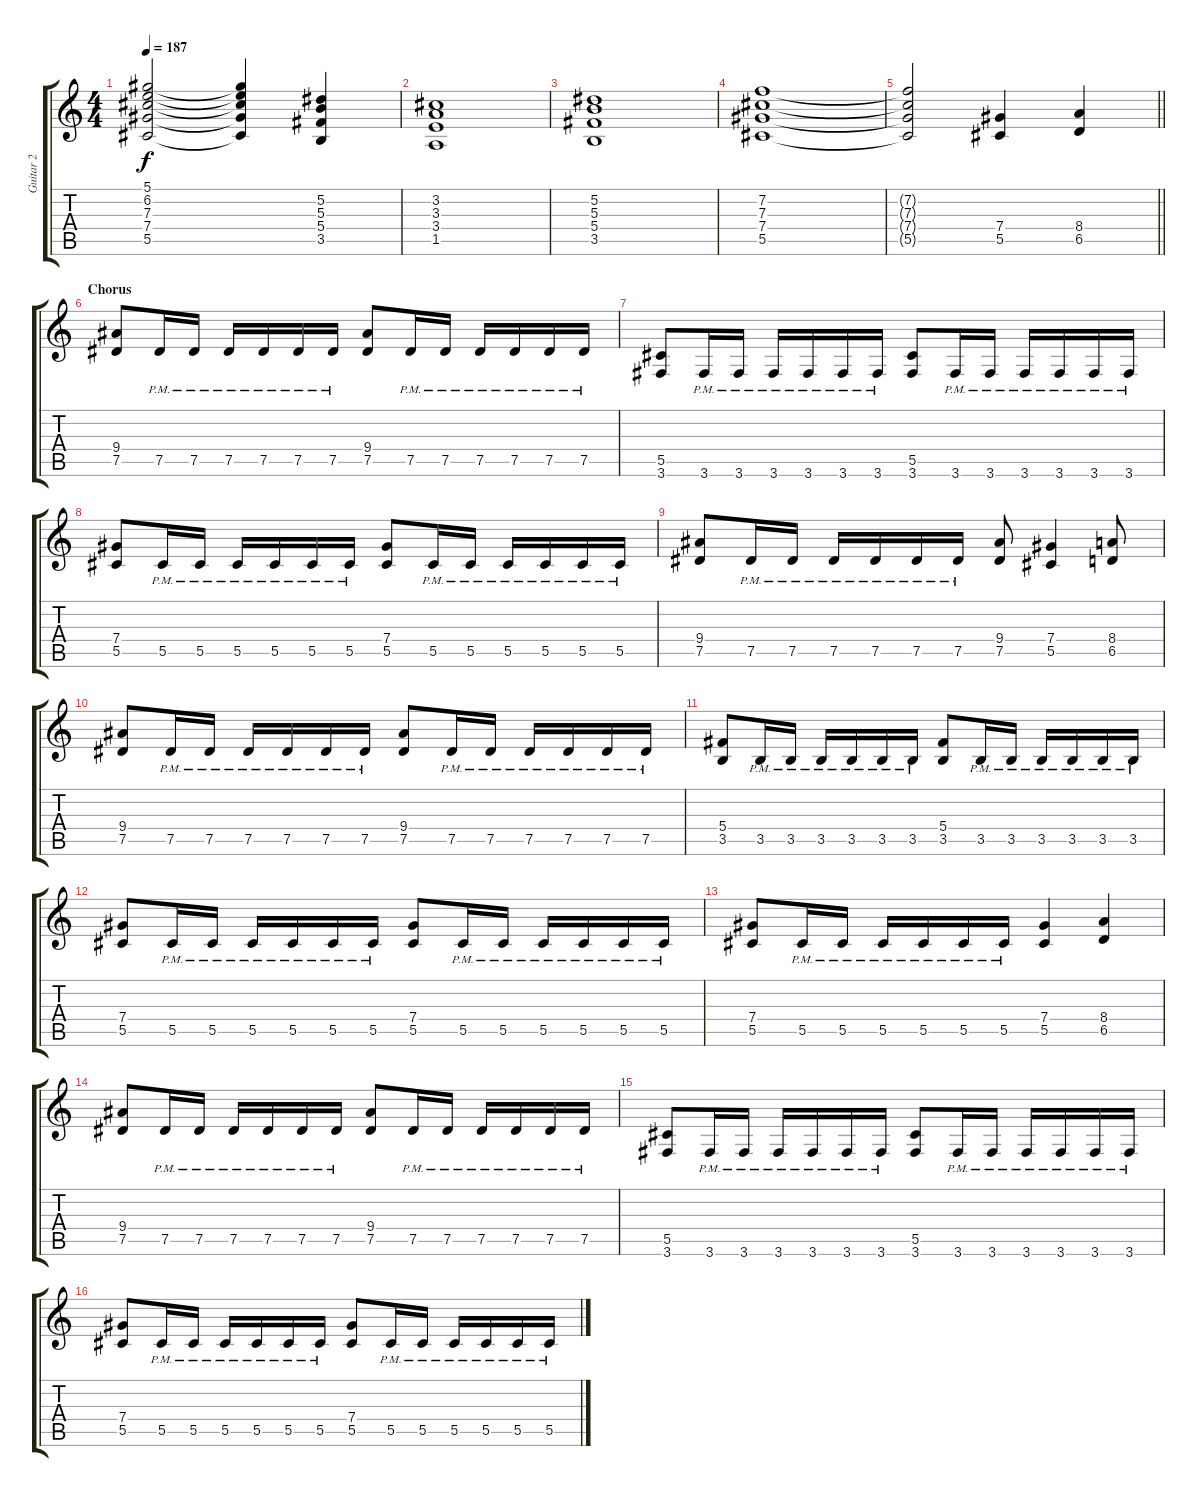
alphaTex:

\track ("Guitar 2" "Guitar 2") {instrument overdrivenguitar}
\staff {score tabs}
\tuning (Eb4 Bb3 Gb3 Db3 Ab2 Eb2) {hide}
\ts (4 4)
\tempo 187
\clef g2
\ks c
(5.1{t} 6.2{t} 7.3{t} 7.4{t} 5.5{t}).2{dy f} (5.1{t} 6.2{t} 7.3{t} 7.4{t} 5.5{t}).4 (5.2 5.3 5.4 3.5).4 |
(3.2 3.3 3.4 1.5).1 |
(5.2 5.3 5.4 3.5).1 |
(7.2 7.3 7.4 5.5).1 |
\barLineRight lightlight
(7.2{t} 7.3{t} 7.4{t} 5.5{t}).2 (7.4 5.5).4 (8.4 6.5).4 |
\section ("" "Chorus")
(9.4 7.5).8 7.5{pm}.16 7.5{pm}.16 7.5{pm}.16 7.5{pm}.16 7.5{pm}.16 7.5{pm}.16 (9.4 7.5).8 7.5{pm}.16 7.5{pm}.16 7.5{pm}.16 7.5{pm}.16 7.5{pm}.16 7.5{pm}.16 |
(5.5 3.6).8 3.6{pm}.16 3.6{pm}.16 3.6{pm}.16 3.6{pm}.16 3.6{pm}.16 3.6{pm}.16 (5.5 3.6).8 3.6{pm}.16 3.6{pm}.16 3.6{pm}.16 3.6{pm}.16 3.6{pm}.16 3.6{pm}.16 |
(7.4 5.5).8 5.5{pm}.16 5.5{pm}.16 5.5{pm}.16 5.5{pm}.16 5.5{pm}.16 5.5{pm}.16 (7.4 5.5).8 5.5{pm}.16 5.5{pm}.16 5.5{pm}.16 5.5{pm}.16 5.5{pm}.16 5.5{pm}.16 |
(9.4 7.5).8 7.5{pm}.16 7.5{pm}.16 7.5{pm}.16 7.5{pm}.16 7.5{pm}.16 7.5{pm}.16 (9.4 7.5).8 (7.4 5.5).4 (8.4 6.5).8 |
(9.4 7.5).8 7.5{pm}.16 7.5{pm}.16 7.5{pm}.16 7.5{pm}.16 7.5{pm}.16 7.5{pm}.16 (9.4 7.5).8 7.5{pm}.16 7.5{pm}.16 7.5{pm}.16 7.5{pm}.16 7.5{pm}.16 7.5{pm}.16 |
(5.4 3.5).8 3.5{pm}.16 3.5{pm}.16 3.5{pm}.16 3.5{pm}.16 3.5{pm}.16 3.5{pm}.16 (5.4 3.5).8 3.5{pm}.16 3.5{pm}.16 3.5{pm}.16 3.5{pm}.16 3.5{pm}.16 3.5{pm}.16 |
(7.4 5.5).8 5.5{pm}.16 5.5{pm}.16 5.5{pm}.16 5.5{pm}.16 5.5{pm}.16 5.5{pm}.16 (7.4 5.5).8 5.5{pm}.16 5.5{pm}.16 5.5{pm}.16 5.5{pm}.16 5.5{pm}.16 5.5{pm}.16 |
(7.4 5.5).8 5.5{pm}.16 5.5{pm}.16 5.5{pm}.16 5.5{pm}.16 5.5{pm}.16 5.5{pm}.16 (7.4 5.5).4 (8.4 6.5).4 |
(9.4 7.5).8 7.5{pm}.16 7.5{pm}.16 7.5{pm}.16 7.5{pm}.16 7.5{pm}.16 7.5{pm}.16 (9.4 7.5).8 7.5{pm}.16 7.5{pm}.16 7.5{pm}.16 7.5{pm}.16 7.5{pm}.16 7.5{pm}.16 |
(5.5 3.6).8 3.6{pm}.16 3.6{pm}.16 3.6{pm}.16 3.6{pm}.16 3.6{pm}.16 3.6{pm}.16 (5.5 3.6).8 3.6{pm}.16 3.6{pm}.16 3.6{pm}.16 3.6{pm}.16 3.6{pm}.16 3.6{pm}.16 |
(7.4 5.5).8 5.5{pm}.16 5.5{pm}.16 5.5{pm}.16 5.5{pm}.16 5.5{pm}.16 5.5{pm}.16 (7.4 5.5).8 5.5{pm}.16 5.5{pm}.16 5.5{pm}.16 5.5{pm}.16 5.5{pm}.16 5.5{pm}.16
